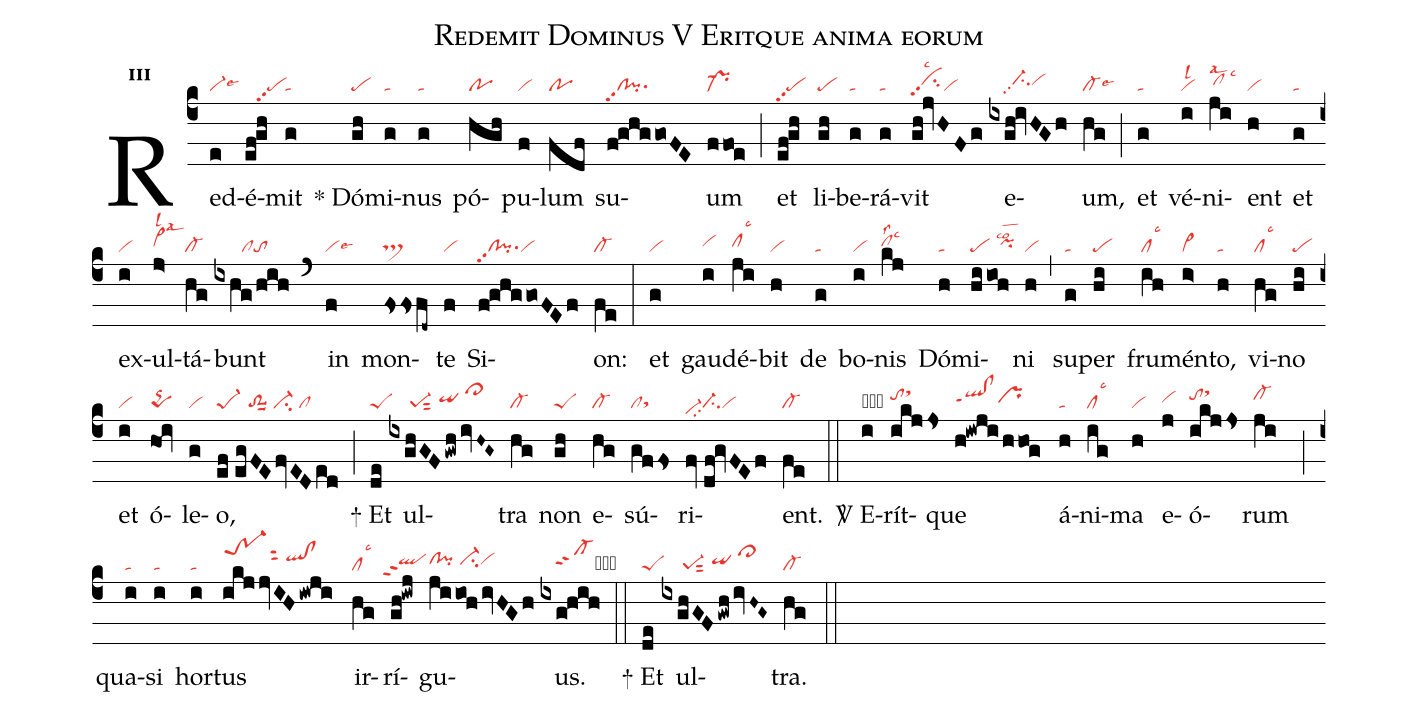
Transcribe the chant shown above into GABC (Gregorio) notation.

name:Redemit Dominus V Eritque anima eorum;
office-part:re;
mode:3;
nabc-lines:1;
%%
initial-style: 1;
name:Redemit Dominus;
mode: 3;
office-part: Responsorium;
annotation: Resp.;
annotation: iii;
nabc-lines:1;
%%
(c4) Red(e|vi-lse6)é(ef!gh|///pepp2)mit(g|ta) <sp>*</sp> Dó(gh|pe)mi(g|ta)nus(g|ta) pó(hgh|po)pu(f|vi)lum(fdf|po) su(f!ghggoFE|cl!pisu1pp2)um(ffoe|pr-) (;) et(ef!gh|pepp2) li(gh|pe)be(g|ta)rá(g|ta)vit(gh!jvHFg|cihhpp2lsc2vi) e(ixgh!ivHGh|//////ci-hhpp2vihh)um,(hg|cl-lse6) (;) et(g|ta) vé(i|vilsl2)ni(ji|clhhlsal2lsc3)ent(h|vi) et(g|ta) ex(i|vi)ul(j>|vi>hhlsl2lsal3)tá(hg|cl-)bunt(ixhg/hih|///////clto) (`) in(f|vilse6) mon(fsfsfd~|ts>)te(f|vi) Si(f!ghggoFEf|cl!pipp2su1vi)on:(fe|cl-) (:) et(g|vi) gau(i|vihh)dé(ji|clhhlsc3)bit(h|vi) de(g|ta) bo(i|vi)nis(kj|clhhlss2lsc3) Dó(h|ta)mi(hiioh|pe/pihhlsco2)ni(h|vi) (,) su(g|ta)per(hi|pe) fru(ih|cllsc3)mén(i>|vi>)to,(h|ta) vi(hg|cllsc3)no(hi|pe) et(i|vi) ó(hoi|pqS)le(g|vi)o,(ef//egFEfvEDed|pe-1/to-1suu1/ci-/cl) (;)

<sp>+</sp> Et(de|peS) ul(ixghGF/gwh/ivH~G~|/////pe-1sut2/qihh/cl>hk)tra(hg|cl-) non(gh|peS) e(hg|cl-)sú(gffs|clsthg)ri(fv//df!gvFEf|vi-hdci-pp2vi)ent.(fe|cl-) (::)

<sp>V/</sp> E(i|obvihh)rít(ikjjs|tohisthk)que(h!iwji/hhog|qlhh!clhhppt1prhh) á(h|ta)ni(ig|cllsc3)ma(h|vi) e(j|vihh)ó(ikjjs|tohisthk)rum(ji|cl-hi) (;) qua(i|ta)si(i|ta) hor(i|ta)tus(ikjjvIH/iwji|trS-hksut2/qlhi!clhi) ir(hg|cllsc3)rí(gh!iwj|``qlhhppt2)gu(ji/iohivHGh|clhh!pihh/ci-hhvihh)us.(ixg!hih|////cl-hhppt2cb) (::)

<sp>+</sp> Et(de|peS) ul(ixghGF/gwh/ivH~G~|/////pe-1sut2/qihh/cl>hk)tra.(hg|cl-) (::)
